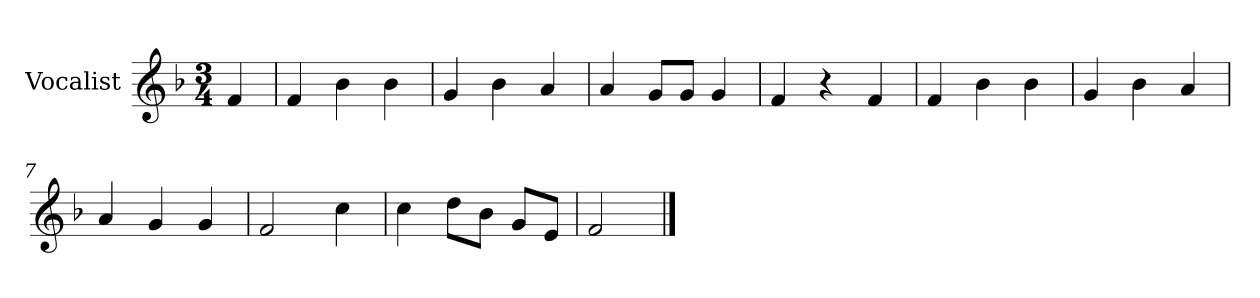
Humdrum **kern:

**kern
*part1
*staff1
*I"Vocalist
*k[b-]
*F:
*M3/4
=
4f
=1
4f
4b-
4b-
=2
4g
4b-
4a
=3
4a
8gL
8gJ
4g
=4
4f
4r
4f
=5
4f
4b-
4b-
=6
4g
4b-
4a
=7
4a
4g
4g
=8
2f
4cc
=9
4cc
8ddL
8b-J
8gL
8eJ
=10
2f
==
*-
